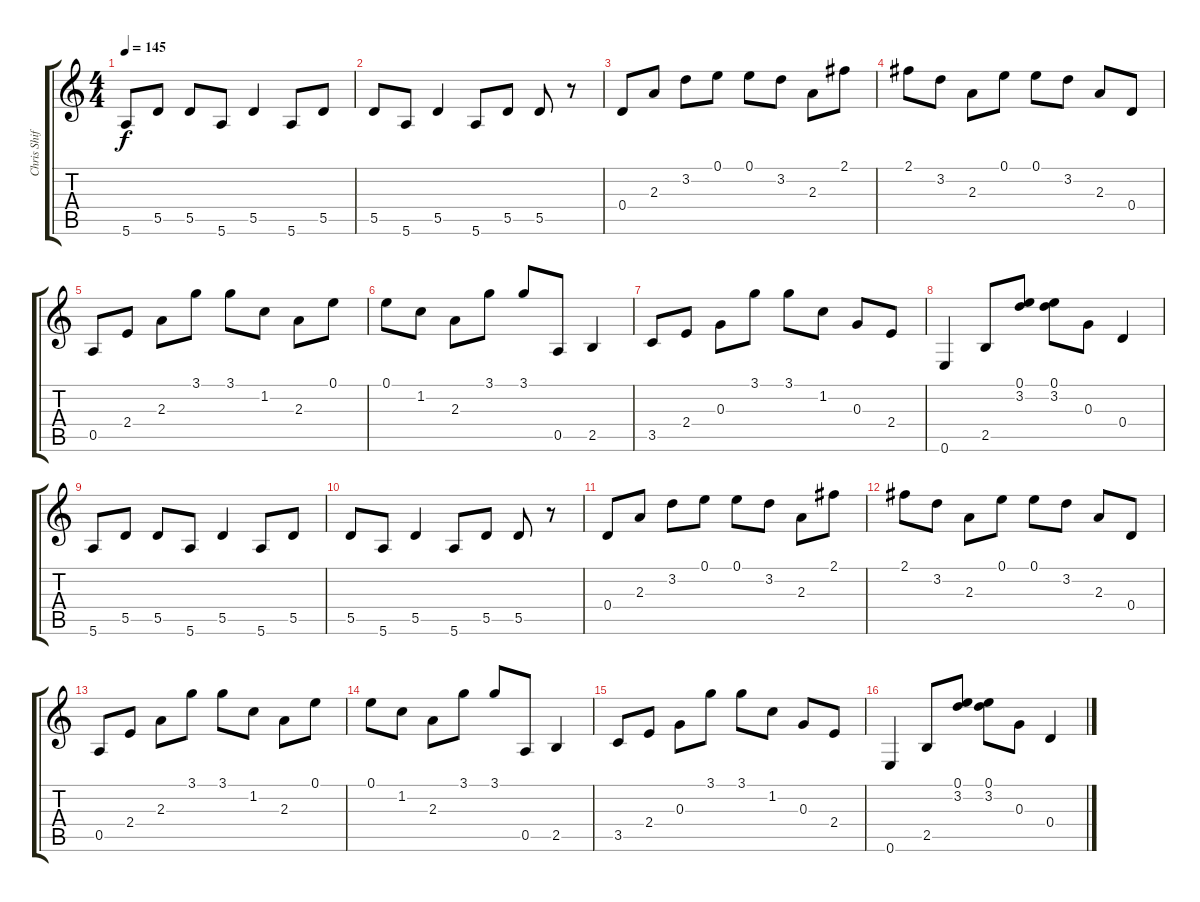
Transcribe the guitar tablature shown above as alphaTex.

\track ("Chris Shiflett" "Chris Shif") {instrument overdrivenguitar}
\staff {score tabs}
\tuning (E4 B3 G3 D3 A2 E2) {hide}
\ts (4 4)
\tempo 145
\clef g2
\ks c
5.6.8{dy f} 5.5.8 5.5.8 5.6.8 5.5.4 5.6.8 5.5.8 |
5.5.8 5.6.8 5.5.4 5.6.8 5.5.8 5.5.8 r.8 |
0.4.8{instrument overdrivenguitar} 2.3.8 3.2.8 0.1.8 0.1.8 3.2.8 2.3.8 2.1.8 |
2.1.8 3.2.8 2.3.8 0.1.8 0.1.8 3.2.8 2.3.8 0.4.8 |
0.5.8 2.4.8 2.3.8 3.1.8 3.1.8 1.2.8 2.3.8 0.1.8 |
0.1.8 1.2.8 2.3.8 3.1.8 3.1.8 0.5.8 2.5.4 |
3.5.8 2.4.8 0.3.8 3.1.8 3.1.8 1.2.8 0.3.8 2.4.8 |
0.6.4 2.5.8 (0.1 3.2).8 (0.1 3.2).8 0.3.8 0.4.4 |
5.6.8 5.5.8 5.5.8 5.6.8 5.5.4 5.6.8 5.5.8 |
5.5.8 5.6.8 5.5.4 5.6.8 5.5.8 5.5.8 r.8 |
0.4.8{instrument overdrivenguitar} 2.3.8 3.2.8 0.1.8 0.1.8 3.2.8 2.3.8 2.1.8 |
2.1.8 3.2.8 2.3.8 0.1.8 0.1.8 3.2.8 2.3.8 0.4.8 |
0.5.8 2.4.8 2.3.8 3.1.8 3.1.8 1.2.8 2.3.8 0.1.8 |
0.1.8 1.2.8 2.3.8 3.1.8 3.1.8 0.5.8 2.5.4 |
3.5.8 2.4.8 0.3.8 3.1.8 3.1.8 1.2.8 0.3.8 2.4.8 |
0.6.4 2.5.8 (0.1 3.2).8 (0.1 3.2).8 0.3.8 0.4.4
